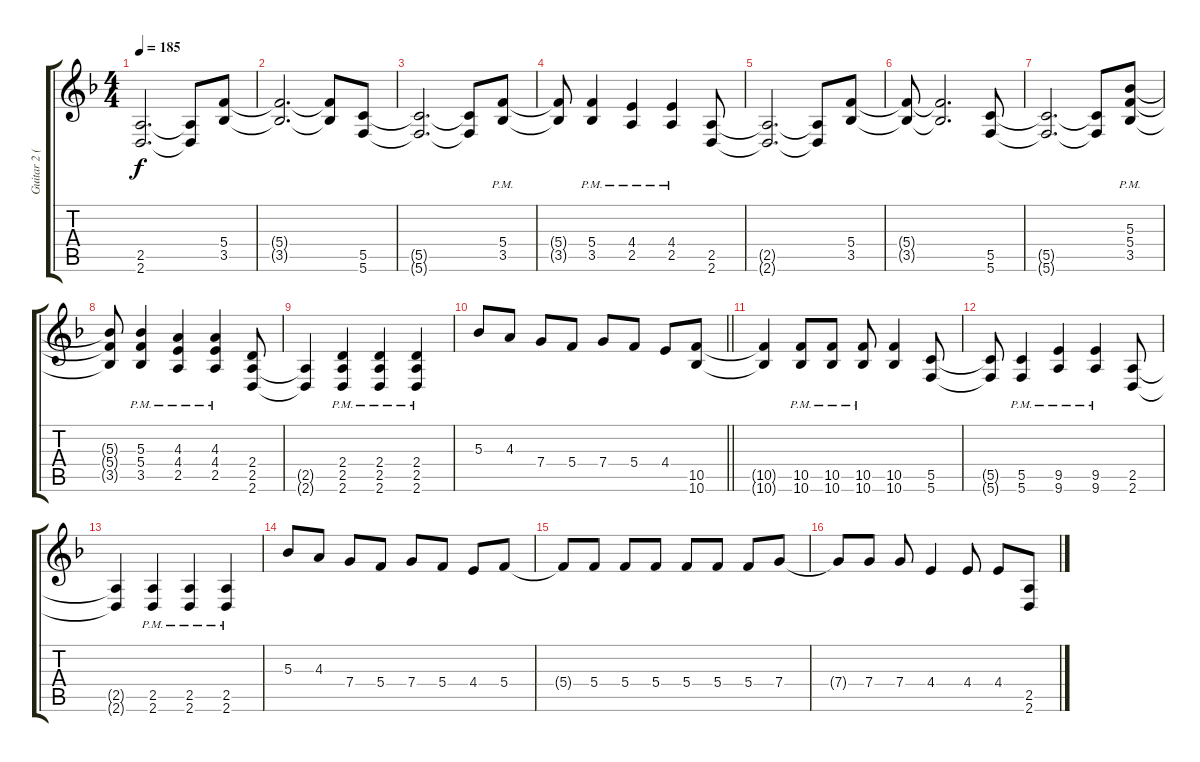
\track ("Guitar 2 (Distorted- Padget)" "Guitar 2 (") {instrument distortionguitar}
\staff {score tabs}
\tuning (D4 A3 F3 C3 G2 C2) {hide}
\ts (4 4)
\tempo 185
\clef g2
\ks dminor
(2.5{t} 2.6{t}).2{d dy f} (2.5{t} 2.6{t}).8 (5.4 3.5).8 |
(5.4{t} 3.5{t}).2{d} (5.4{t} 3.5{t}).8 (5.5 5.6).8 |
(5.5{t} 5.6{t}).2{d} (5.5{t} 5.6{t}).8 (5.4{pm} 3.5{pm}).8 |
(5.4{t} 3.5{t}).8 (5.4{pm} 3.5{pm}).4 (4.4{pm} 2.5{pm}).4 (4.4{pm} 2.5{pm}).4 (2.5 2.6).8 |
(2.5{t} 2.6{t}).2{d} (2.5{t} 2.6{t}).8 (5.4 3.5).8 |
(5.4{t} 3.5{t}).8 (5.4{t} 3.5{t}).2{d} (5.5 5.6).8 |
(5.5{t} 5.6{t}).2{d} (5.5{t} 5.6{t}).8 (5.3{pm} 5.4{pm} 3.5{pm}).8 |
(5.3{t} 5.4{t} 3.5{t}).8 (5.3{pm} 5.4{pm} 3.5{pm}).4 (4.3{pm} 4.4{pm} 2.5{pm}).4 (4.3{pm} 4.4{pm} 2.5{pm}).4 (2.4 2.5 2.6).8 |
(2.5{t} 2.6{t}).4 (2.4{pm} 2.5{pm} 2.6{pm}).4 (2.4{pm} 2.5{pm} 2.6{pm}).4 (2.4{pm} 2.5{pm} 2.6{pm}).4 |
\barLineRight lightlight
5.3.8 4.3.8 7.4.8 5.4.8 7.4.8 5.4.8 4.4.8 (10.5 10.6).8 |
(10.5{t} 10.6{t}).4 (10.5{pm} 10.6{pm}).8 (10.5{pm} 10.6{pm}).8 (10.5{pm} 10.6{pm}).8 (10.5 10.6).4 (5.5 5.6).8 |
(5.5{t} 5.6{t}).8 (5.5{pm} 5.6{pm}).4 (9.5{pm} 9.6{pm}).4 (9.5{pm} 9.6{pm}).4 (2.5 2.6).8 |
(2.5{t} 2.6{t}).4 (2.5{pm} 2.6{pm}).4 (2.5{pm} 2.6{pm}).4 (2.5{pm} 2.6{pm}).4 |
5.3.8 4.3.8 7.4.8 5.4.8 7.4.8 5.4.8 4.4.8 5.4.8 |
5.4{t}.8 5.4.8 5.4.8 5.4.8 5.4.8 5.4.8 5.4.8 7.4.8 |
7.4{t}.8 7.4.8 7.4.8 4.4.4 4.4.8 4.4.8 (2.5 2.6).8
